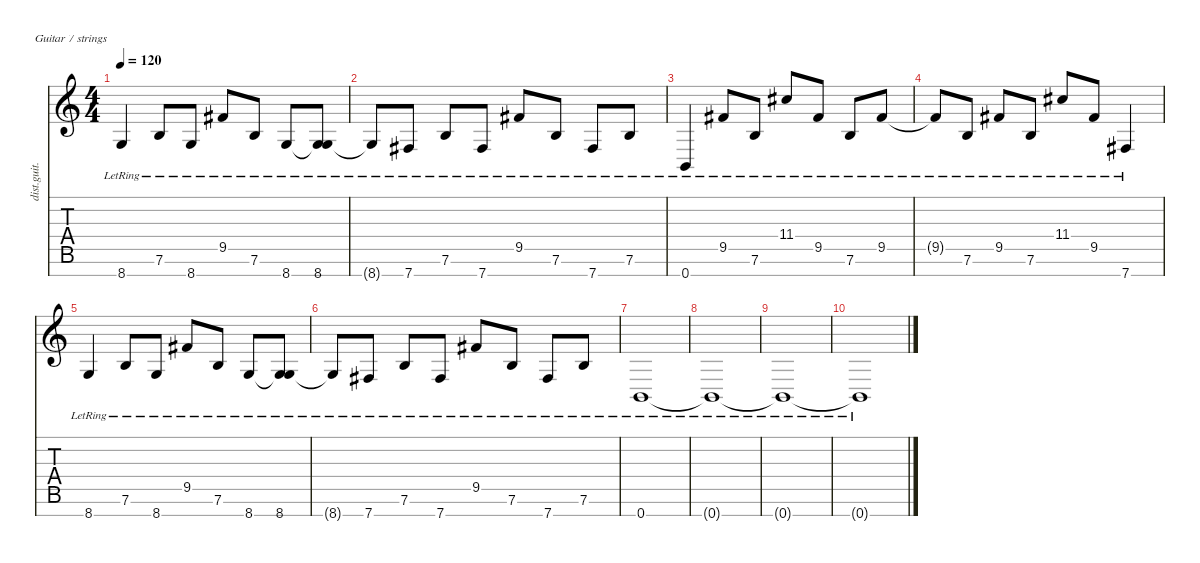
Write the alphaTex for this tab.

\defaultSystemsLayout 4
\hideDynamics
\bracketExtendMode nobrackets
\track ("Clean Guitar - Petr" "dist.guit.") {instrument distortionguitar}
\staff {score tabs}
\tuning (E4 B3 G3 D3 A2 E2 B1)
\ts (4 4)
\tempo 120
\clef g2
\ks c
8.7{lr}.4{dy ff} 7.6{lr}.8 8.7{lr}.8 9.5{lr acc #}.8 7.6{lr}.8 8.7{lr}.8 (8.7{lr} 8.7{lr t}).8 |
8.7{lr t}.8 7.7{lr acc #}.8 7.6{lr}.8 7.7{lr acc #}.8 9.5{lr acc #}.8 7.6{lr}.8 7.7{lr acc #}.8 7.6{lr}.8 |
0.7{lr}.4 9.5{lr acc #}.8 7.6{lr}.8 11.4{lr acc #}.8 9.5{lr acc #}.8 7.6{lr}.8 9.5{lr acc #}.8 |
9.5{lr t acc #}.8 7.6{lr}.8 9.5{lr acc #}.8 7.6{lr}.8 11.4{lr acc #}.8 9.5{lr acc #}.8 7.7{lr acc #}.4 |
8.7{lr}.4 7.6{lr}.8 8.7{lr}.8 9.5{lr acc #}.8 7.6{lr}.8 8.7{lr}.8 (8.7{lr} 8.7{lr t}).8 |
8.7{lr t}.8 7.7{lr acc #}.8 7.6{lr}.8 7.7{lr acc #}.8 9.5{lr acc #}.8 7.6{lr}.8 7.7{lr acc #}.8 7.6{lr}.8 |
0.7{lr}.1 |
0.7{lr t}.1 |
0.7{lr t}.1 |
0.7{lr t}.1
